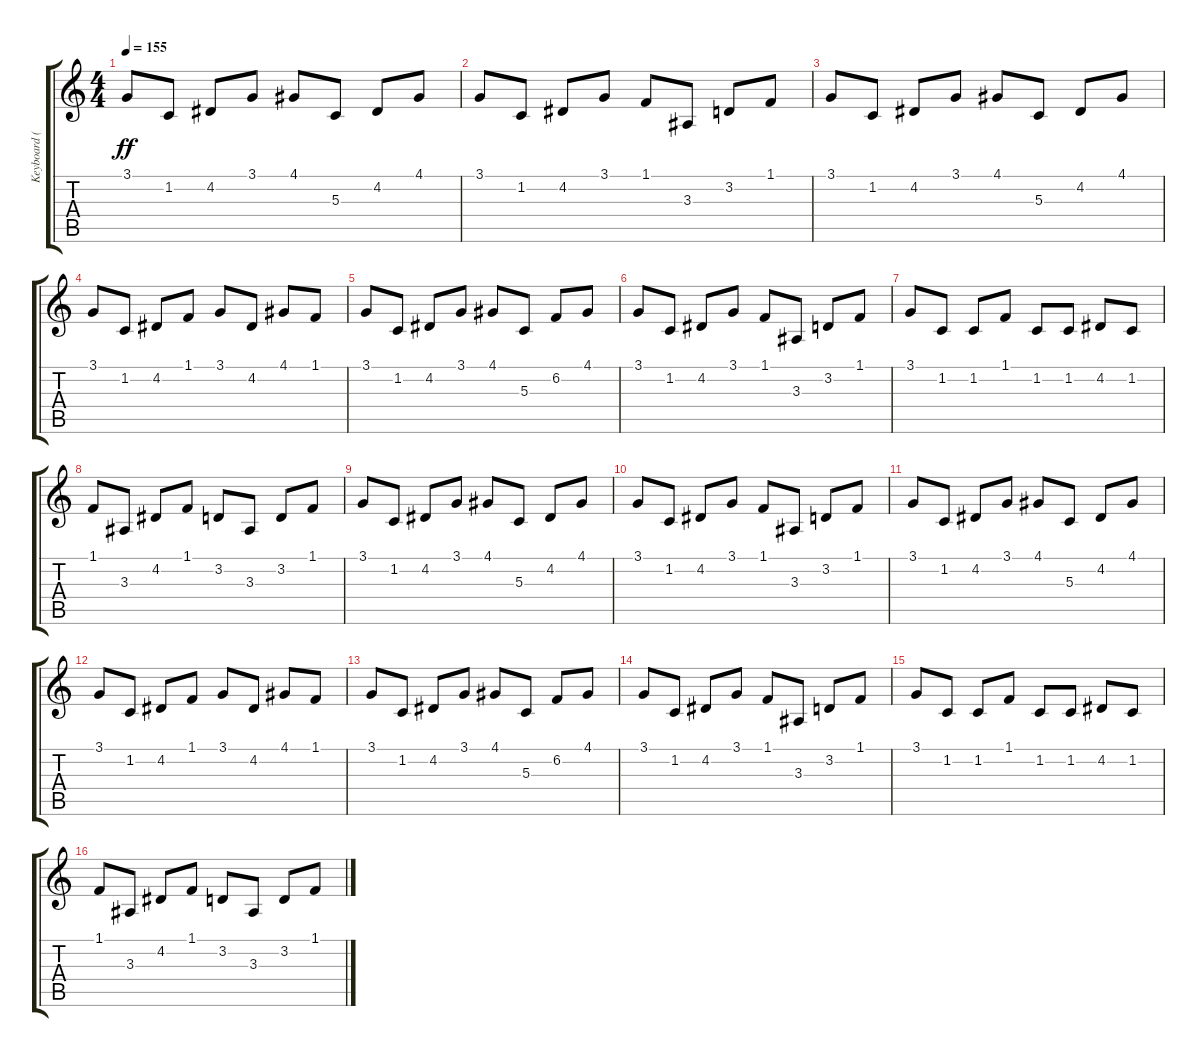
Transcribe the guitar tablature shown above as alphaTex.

\track ("Keyboard (Tuomas)" "Keyboard (") {instrument fx5brightness}
\staff {score tabs}
\tuning (E4 B3 G3 D3 A2 E2) {hide}
\ts (4 4)
\tempo 155
\clef g2
\ks c
3.1.8{dy ff instrument fx5brightness} 1.2.8 4.2.8 3.1.8 4.1.8 5.3.8 4.2.8 4.1.8 |
3.1.8 1.2.8 4.2.8 3.1.8 1.1.8 3.3.8 3.2.8 1.1.8 |
3.1.8 1.2.8 4.2.8 3.1.8 4.1.8 5.3.8 4.2.8 4.1.8 |
3.1.8 1.2.8 4.2.8 1.1.8 3.1.8 4.2.8 4.1.8 1.1.8 |
3.1.8 1.2.8 4.2.8 3.1.8 4.1.8 5.3.8 6.2.8 4.1.8 |
3.1.8 1.2.8 4.2.8 3.1.8 1.1.8 3.3.8 3.2.8 1.1.8 |
3.1.8 1.2.8 1.2.8 1.1.8 1.2.8 1.2.8 4.2.8 1.2.8 |
1.1.8 3.3.8 4.2.8 1.1.8 3.2.8 3.3.8 3.2.8 1.1.8 |
3.1.8 1.2.8 4.2.8 3.1.8 4.1.8 5.3.8 4.2.8 4.1.8 |
3.1.8 1.2.8 4.2.8 3.1.8 1.1.8 3.3.8 3.2.8 1.1.8 |
3.1.8 1.2.8 4.2.8 3.1.8 4.1.8 5.3.8 4.2.8 4.1.8 |
3.1.8 1.2.8 4.2.8 1.1.8 3.1.8 4.2.8 4.1.8 1.1.8 |
3.1.8 1.2.8 4.2.8 3.1.8 4.1.8 5.3.8 6.2.8 4.1.8 |
3.1.8 1.2.8 4.2.8 3.1.8 1.1.8 3.3.8 3.2.8 1.1.8 |
3.1.8 1.2.8 1.2.8 1.1.8 1.2.8 1.2.8 4.2.8 1.2.8 |
1.1.8 3.3.8 4.2.8 1.1.8 3.2.8 3.3.8 3.2.8 1.1.8
